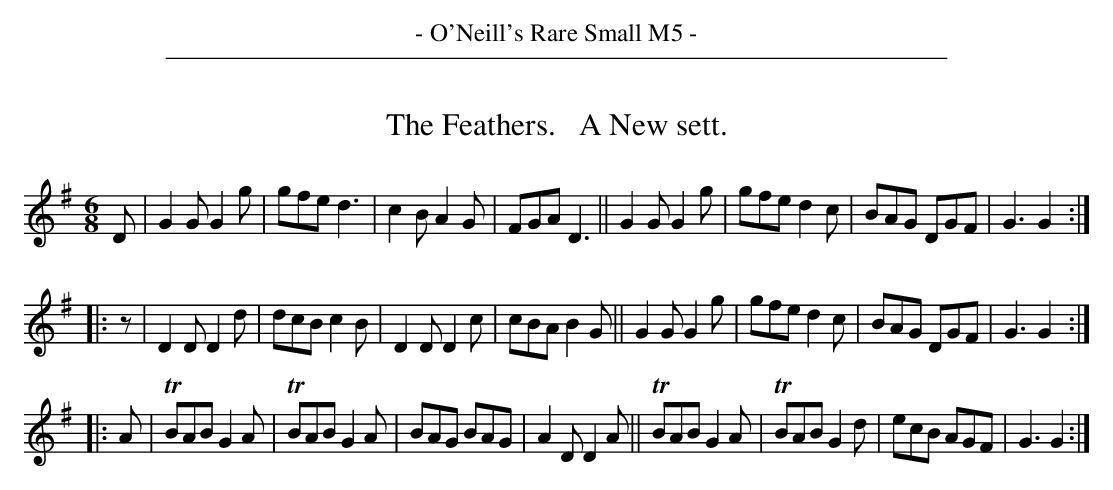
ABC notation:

X:1
T: The Feathers.   A New sett.
M: 6/8
L: 1/8
K: G
D |\
G2G G2g | gfe d3  | c2B A2G | FGA D3 ||\
G2G G2g | gfe d2c | BAG DGF | G3  G2 ::
z |\
D2D D2d | dcB c2B | D2D D2c | cBA B2G ||\
G2G G2g | gfe d2c | BAG DGF | G3  G2 ::
A |\
TBAB G2A | TBAB G2A | BAG BAG | A2D D2A ||\
TBAB G2A | TBAB G2d | ecB AGF | G3  G2 :|
